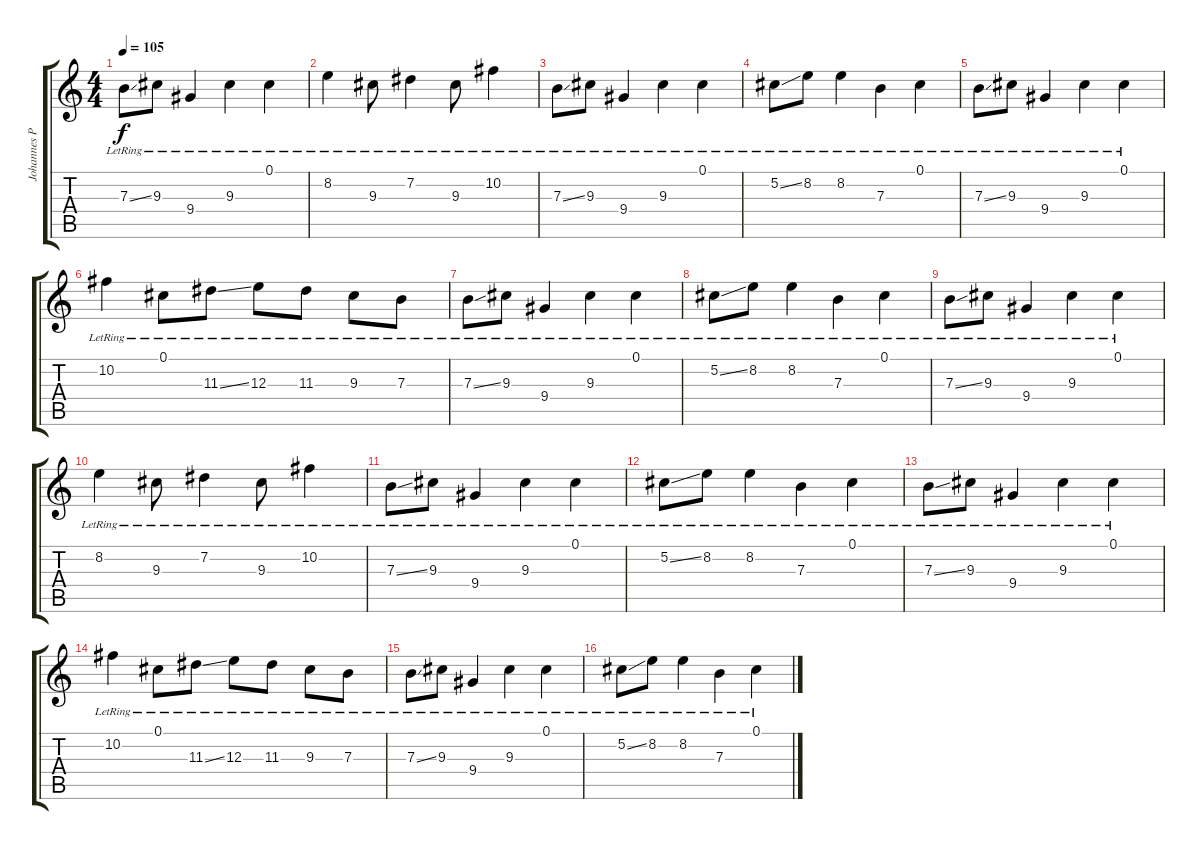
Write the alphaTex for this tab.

\track ("Johannes Persson" "Johannes P") {instrument distortionguitar}
\staff {score tabs}
\tuning (Db4 Ab3 E3 B2 Gb2 B1) {hide}
\ts (4 4)
\tempo 105
\clef g2
\ks c
7.3{ss lr}.8{dy f} 9.3{lr}.8 9.4{lr}.4 9.3{lr}.4 0.1{lr}.4 |
8.2{lr}.4 9.3{lr}.8 7.2{lr}.4 9.3{lr}.8 10.2{lr}.4 |
7.3{ss lr}.8 9.3{lr}.8 9.4{lr}.4 9.3{lr}.4 0.1{lr}.4 |
5.2{ss lr}.8 8.2{lr}.8 8.2{lr}.4 7.3{lr}.4 0.1{lr}.4 |
7.3{ss lr}.8 9.3{lr}.8 9.4{lr}.4 9.3{lr}.4 0.1{lr}.4 |
10.2{lr}.4 0.1{lr}.8 11.3{ss lr}.8 12.3{lr}.8 11.3{lr}.8 9.3{lr}.8 7.3{lr}.8 |
7.3{ss lr}.8 9.3{lr}.8 9.4{lr}.4 9.3{lr}.4 0.1{lr}.4 |
5.2{ss lr}.8 8.2{lr}.8 8.2{lr}.4 7.3{lr}.4 0.1{lr}.4 |
7.3{ss lr}.8 9.3{lr}.8 9.4{lr}.4 9.3{lr}.4 0.1{lr}.4 |
8.2{lr}.4 9.3{lr}.8 7.2{lr}.4 9.3{lr}.8 10.2{lr}.4 |
7.3{ss lr}.8 9.3{lr}.8 9.4{lr}.4 9.3{lr}.4 0.1{lr}.4 |
5.2{ss lr}.8 8.2{lr}.8 8.2{lr}.4 7.3{lr}.4 0.1{lr}.4 |
7.3{ss lr}.8 9.3{lr}.8 9.4{lr}.4 9.3{lr}.4 0.1{lr}.4 |
10.2{lr}.4 0.1{lr}.8 11.3{ss lr}.8 12.3{lr}.8 11.3{lr}.8 9.3{lr}.8 7.3{lr}.8 |
7.3{ss lr}.8 9.3{lr}.8 9.4{lr}.4 9.3{lr}.4 0.1{lr}.4 |
5.2{ss lr}.8 8.2{lr}.8 8.2{lr}.4 7.3{lr}.4 0.1{lr}.4
